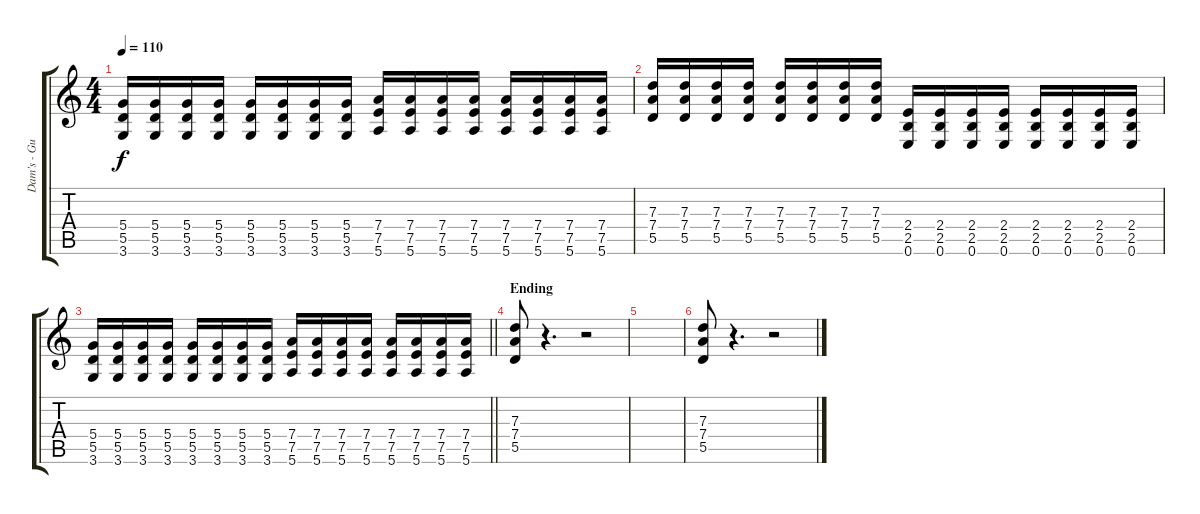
\track ("Dam's - Guitare" "Dam's - Gu") {instrument distortionguitar}
\staff {score tabs}
\tuning (E4 B3 G3 D3 A2 E2) {hide}
\ts (4 4)
\tempo 110
\clef g2
\ks c
(5.4 5.5 3.6).16{dy f} (5.4 5.5 3.6).16 (5.4 5.5 3.6).16 (5.4 5.5 3.6).16 (5.4 5.5 3.6).16 (5.4 5.5 3.6).16 (5.4 5.5 3.6).16 (5.4 5.5 3.6).16 (7.4 7.5 5.6).16 (7.4 7.5 5.6).16 (7.4 7.5 5.6).16 (7.4 7.5 5.6).16 (7.4 7.5 5.6).16 (7.4 7.5 5.6).16 (7.4 7.5 5.6).16 (7.4 7.5 5.6).16 |
(7.3 7.4 5.5).16 (7.3 7.4 5.5).16 (7.3 7.4 5.5).16 (7.3 7.4 5.5).16 (7.3 7.4 5.5).16 (7.3 7.4 5.5).16 (7.3 7.4 5.5).16 (7.3 7.4 5.5).16 (2.4 2.5 0.6).16 (2.4 2.5 0.6).16 (2.4 2.5 0.6).16 (2.4 2.5 0.6).16 (2.4 2.5 0.6).16 (2.4 2.5 0.6).16 (2.4 2.5 0.6).16 (2.4 2.5 0.6).16 |
\barLineRight lightlight
(5.4 5.5 3.6).16 (5.4 5.5 3.6).16 (5.4 5.5 3.6).16 (5.4 5.5 3.6).16 (5.4 5.5 3.6).16 (5.4 5.5 3.6).16 (5.4 5.5 3.6).16 (5.4 5.5 3.6).16 (7.4 7.5 5.6).16 (7.4 7.5 5.6).16 (7.4 7.5 5.6).16 (7.4 7.5 5.6).16 (7.4 7.5 5.6).16 (7.4 7.5 5.6).16 (7.4 7.5 5.6).16 (7.4 7.5 5.6).16 |
\section ("" "Ending")
(7.3 7.4 5.5).8 r.4{d} r.2 |
|
(7.3 7.4 5.5).8 r.4{d} r.2
